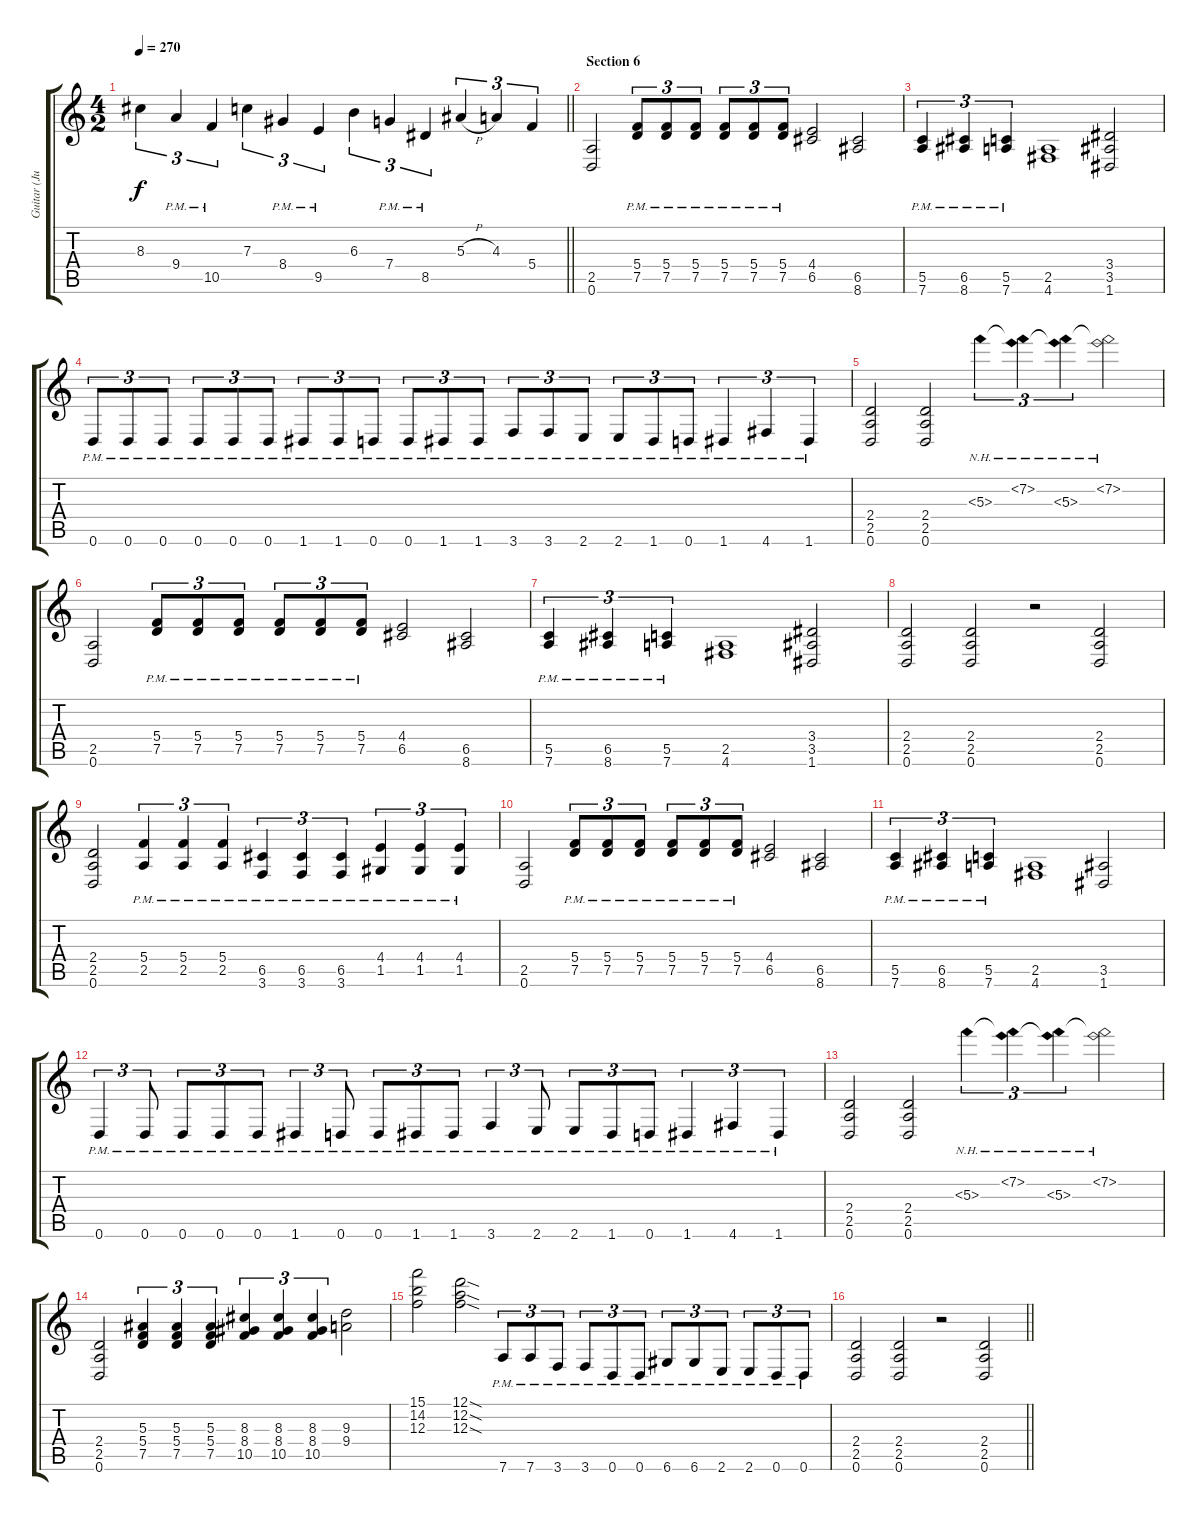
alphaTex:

\track ("Guitar (Juha)" "Guitar (Ju") {instrument distortionguitar}
\staff {score tabs}
\tuning (D4 A3 F3 C3 G2 D2) {hide}
\ts (4 2)
\tempo 270
\clef g2
\barLineRight lightlight
\ks c
8.3.4{tu (3 2) dy f} 9.4{pm}.4{tu (3 2)} 10.5{pm}.4{tu (3 2)} 7.3.4{tu (3 2)} 8.4{pm}.4{tu (3 2)} 9.5{pm}.4{tu (3 2)} 6.3.4{tu (3 2)} 7.4{pm}.4{tu (3 2)} 8.5{pm}.4{tu (3 2)} 5.3{h}.4{tu (3 2)} 4.3.4{tu (3 2)} 5.4.4{tu (3 2)} |
\section ("" "Section 6")
(2.5 0.6).2 (5.4{pm} 7.5{pm}).8{tu (3 2)} (5.4{pm} 7.5{pm}).8{tu (3 2)} (5.4{pm} 7.5{pm}).8{tu (3 2)} (5.4{pm} 7.5{pm}).8{tu (3 2)} (5.4{pm} 7.5{pm}).8{tu (3 2)} (5.4{pm} 7.5{pm}).8{tu (3 2)} (4.4 6.5).2 (6.5 8.6).2 |
(5.5{pm} 7.6{pm}).4{tu (3 2)} (6.5{pm} 8.6{pm}).4{tu (3 2)} (5.5{pm} 7.6{pm}).4{tu (3 2)} (2.5 4.6).1 (3.4 3.5 1.6).2 |
0.6{pm}.8{tu (3 2)} 0.6{pm}.8{tu (3 2)} 0.6{pm}.8{tu (3 2)} 0.6{pm}.8{tu (3 2)} 0.6{pm}.8{tu (3 2)} 0.6{pm}.8{tu (3 2)} 1.6{pm}.8{tu (3 2)} 1.6{pm}.8{tu (3 2)} 0.6{pm}.8{tu (3 2)} 0.6{pm}.8{tu (3 2)} 1.6{pm}.8{tu (3 2)} 1.6{pm}.8{tu (3 2)} 3.6{pm}.8{tu (3 2)} 3.6{pm}.8{tu (3 2)} 2.6{pm}.8{tu (3 2)} 2.6{pm}.8{tu (3 2)} 1.6{pm}.8{tu (3 2)} 0.6{pm}.8{tu (3 2)} 1.6{pm}.4{tu (3 2)} 4.6{pm}.4{tu (3 2)} 1.6{pm}.4{tu (3 2)} |
(2.4 2.5 0.6).2 (2.4 2.5 0.6).2 5.3{nh}.4{tu (3 2)} (7.2{nh} 5.3{nh t}).4{tu (3 2)} (7.2{nh t} 5.3{nh}).4{tu (3 2)} (7.2{nh} 5.3{nh t}).2 |
(2.5 0.6).2 (5.4{pm} 7.5{pm}).8{tu (3 2)} (5.4{pm} 7.5{pm}).8{tu (3 2)} (5.4{pm} 7.5{pm}).8{tu (3 2)} (5.4{pm} 7.5{pm}).8{tu (3 2)} (5.4{pm} 7.5{pm}).8{tu (3 2)} (5.4{pm} 7.5{pm}).8{tu (3 2)} (4.4 6.5).2 (6.5 8.6).2 |
(5.5{pm} 7.6{pm}).4{tu (3 2)} (6.5{pm} 8.6{pm}).4{tu (3 2)} (5.5{pm} 7.6{pm}).4{tu (3 2)} (2.5 4.6).1 (3.4 3.5 1.6).2 |
(2.4 2.5 0.6).2 (2.4 2.5 0.6).2 r.2 (2.4 2.5 0.6).2 |
(2.4 2.5 0.6).2 (5.4{pm} 2.5{pm}).4{tu (3 2)} (5.4{pm} 2.5{pm}).4{tu (3 2)} (5.4{pm} 2.5{pm}).4{tu (3 2)} (6.5{pm} 3.6{pm}).4{tu (3 2)} (6.5{pm} 3.6{pm}).4{tu (3 2)} (6.5{pm} 3.6{pm}).4{tu (3 2)} (4.4{pm} 1.5{pm}).4{tu (3 2)} (4.4{pm} 1.5{pm}).4{tu (3 2)} (4.4{pm} 1.5{pm}).4{tu (3 2)} |
(2.5 0.6).2 (5.4{pm} 7.5{pm}).8{tu (3 2)} (5.4{pm} 7.5{pm}).8{tu (3 2)} (5.4{pm} 7.5{pm}).8{tu (3 2)} (5.4{pm} 7.5{pm}).8{tu (3 2)} (5.4{pm} 7.5{pm}).8{tu (3 2)} (5.4{pm} 7.5{pm}).8{tu (3 2)} (4.4 6.5).2 (6.5 8.6).2 |
(5.5{pm} 7.6{pm}).4{tu (3 2)} (6.5{pm} 8.6{pm}).4{tu (3 2)} (5.5{pm} 7.6{pm}).4{tu (3 2)} (2.5 4.6).1 (3.5 1.6).2 |
0.6{pm}.4{tu (3 2)} 0.6{pm}.8{tu (3 2)} 0.6{pm}.8{tu (3 2)} 0.6{pm}.8{tu (3 2)} 0.6{pm}.8{tu (3 2)} 1.6{pm}.4{tu (3 2)} 0.6{pm}.8{tu (3 2)} 0.6{pm}.8{tu (3 2)} 1.6{pm}.8{tu (3 2)} 1.6{pm}.8{tu (3 2)} 3.6{pm}.4{tu (3 2)} 2.6{pm}.8{tu (3 2)} 2.6{pm}.8{tu (3 2)} 1.6{pm}.8{tu (3 2)} 0.6{pm}.8{tu (3 2)} 1.6{pm}.4{tu (3 2)} 4.6{pm}.4{tu (3 2)} 1.6{pm}.4{tu (3 2)} |
(2.4 2.5 0.6).2 (2.4 2.5 0.6).2 5.3{nh}.4{tu (3 2)} (7.2{nh} 5.3{nh t}).4{tu (3 2)} (7.2{nh t} 5.3{nh}).4{tu (3 2)} (7.2{nh} 5.3{nh t}).2 |
(2.4 2.5 0.6).2 (5.3 5.4 7.5).4{tu (3 2)} (5.3 5.4 7.5).4{tu (3 2)} (5.3 5.4 7.5).4{tu (3 2)} (8.3 8.4 10.5).4{tu (3 2)} (8.3 8.4 10.5).4{tu (3 2)} (8.3 8.4 10.5).4{tu (3 2)} (9.3 9.4).2 |
(15.1 14.2 12.3).2 (12.1{sod} 12.2{sod} 12.3{sod}).2 7.6{pm}.8{tu (3 2)} 7.6{pm}.8{tu (3 2)} 3.6{pm}.8{tu (3 2)} 3.6{pm}.8{tu (3 2)} 0.6{pm}.8{tu (3 2)} 0.6{pm}.8{tu (3 2)} 6.6{pm}.8{tu (3 2)} 6.6{pm}.8{tu (3 2)} 2.6{pm}.8{tu (3 2)} 2.6{pm}.8{tu (3 2)} 0.6{pm}.8{tu (3 2)} 0.6{pm}.8{tu (3 2)} |
\barLineRight lightlight
(2.4 2.5 0.6).2 (2.4 2.5 0.6).2 r.2 (2.4 2.5 0.6).2
